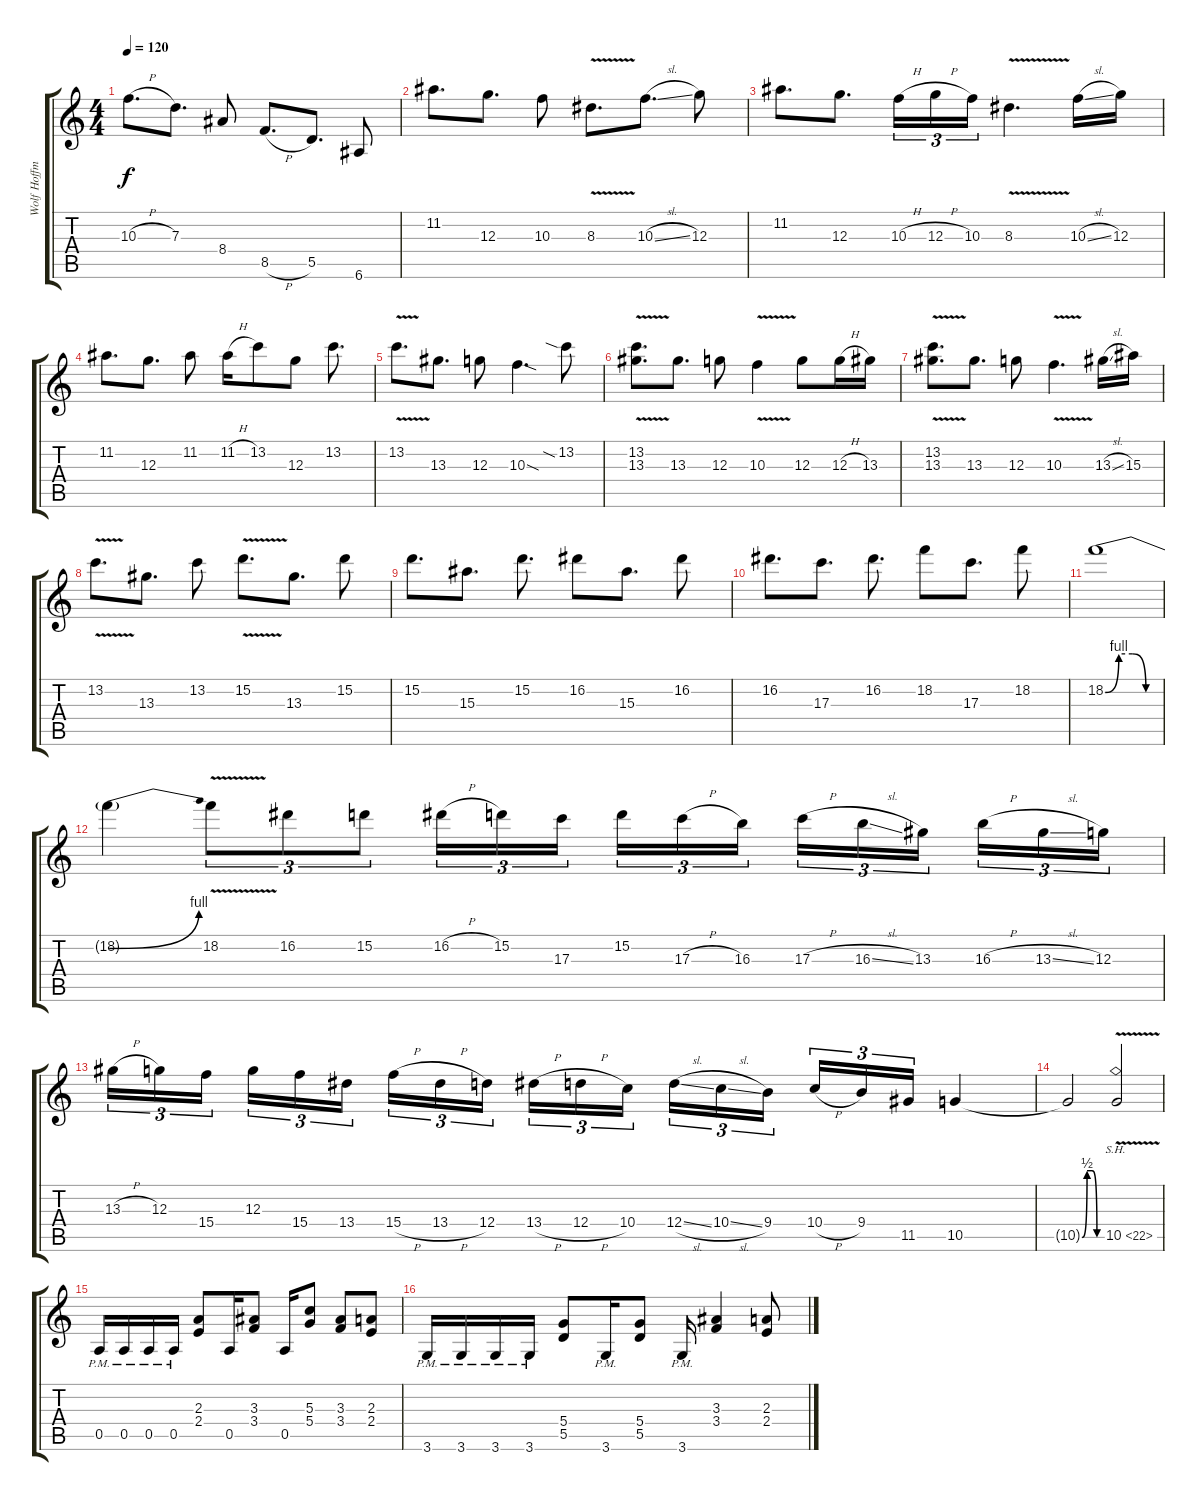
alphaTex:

\track ("Wolf Hoffmann" "Wolf Hoffm") {instrument overdrivenguitar}
\staff {score tabs}
\tuning (E4 B3 G3 D3 A2 E2) {hide}
\ts (4 4)
\tempo 120
\clef g2
\ks c
10.3{h}.8{d dy f} 7.3.8{d} 8.4.8 8.5{h}.8{d} 5.5.8{d} 6.6.8 |
11.2.8{d} 12.3.8{d} 10.3.8 8.3{v}.8{d} 10.3{sl}.8{d} 12.3.8 |
11.2.8{d} 12.3.8{d} 10.3{h}.16{tu (3 2)} 12.3{h}.16{tu (3 2)} 10.3.16{tu (3 2)} 8.3{v}.4{d} 10.3{sl}.16 12.3.16 |
11.2.8{d} 12.3.8{d} 11.2.8 11.2{h}.16 13.2.8 12.3.8 13.2.8{d} |
13.2{v}.8{d} 13.3.8{d} 12.3.8 10.3{sod}.4{d} 13.2{sia}.8 |
(13.2{v} 13.3).8{d} 13.3.8{d} 12.3.8 10.3{v}.4 12.3.8 12.3{h}.16 13.3.16 |
(13.2{v} 13.3).8{d} 13.3.8{d} 12.3.8 10.3{v}.4{d} 13.3{sl}.16 15.3.16 |
13.2{v}.8{d} 13.3.8{d} 13.2.8 15.2{v}.8{d} 13.3.8{d} 15.2.8 |
15.2.8{d} 15.3.8{d} 15.2.8{d} 16.2.8 15.3.8{d} 16.2.8 |
16.2.8{d} 17.3.8{d} 16.2.8{d} 18.2.8 17.3.8{d} 18.2.8 |
18.2{be (custom 0 0 15 4 30 4 45 0 60 0)}.1 |
18.2{be (bend 0 0 60 4) t}.4 18.2{v}.8{tu (3 2)} 16.2.8{tu (3 2)} 15.2.8{tu (3 2)} 16.2{h}.16{tu (3 2)} 15.2.16{tu (3 2)} 17.3.16{tu (3 2) beam splitsecondary} 15.2.16{tu (3 2)} 17.3{h}.16{tu (3 2)} 16.3.16{tu (3 2)} 17.3{h}.16{tu (3 2)} 16.3{sl}.16{tu (3 2)} 13.3.16{tu (3 2) beam splitsecondary} 16.3{h}.16{tu (3 2)} 13.3{sl}.16{tu (3 2)} 12.3.16{tu (3 2)} |
13.3{h}.16{tu (3 2)} 12.3.16{tu (3 2)} 15.4.16{tu (3 2) beam splitsecondary} 12.3.16{tu (3 2)} 15.4.16{tu (3 2)} 13.4.16{tu (3 2)} 15.4{h}.16{tu (3 2)} 13.4{h}.16{tu (3 2)} 12.4.16{tu (3 2) beam splitsecondary} 13.4{h}.16{tu (3 2)} 12.4{h}.16{tu (3 2)} 10.4.16{tu (3 2)} 12.4{sl}.16{tu (3 2)} 10.4{sl}.16{tu (3 2)} 9.4.16{tu (3 2) beam splitsecondary} 10.4{h}.16{tu (3 2)} 9.4.16{tu (3 2)} 11.5.16{tu (3 2)} 10.5.4 |
10.5{be (custom 0 0 15 2 30 2 45 0 60 0) t}.2 10.5{sh 12 v}.2 |
0.5{pm}.16 0.5{pm}.16 0.5{pm}.16 0.5{pm}.16 (2.3 2.4).8 0.5.16 (3.3 3.4).8 0.5.16 (5.3 5.4).8 (3.3 3.4).8 (2.3 2.4).8 |
3.6{pm}.16 3.6{pm}.16 3.6{pm}.16 3.6{pm}.16 (5.4 5.5).8 3.6{pm}.16 (5.4 5.5).8 3.6{pm}.16 (3.3 3.4).4 (2.3 2.4).8
